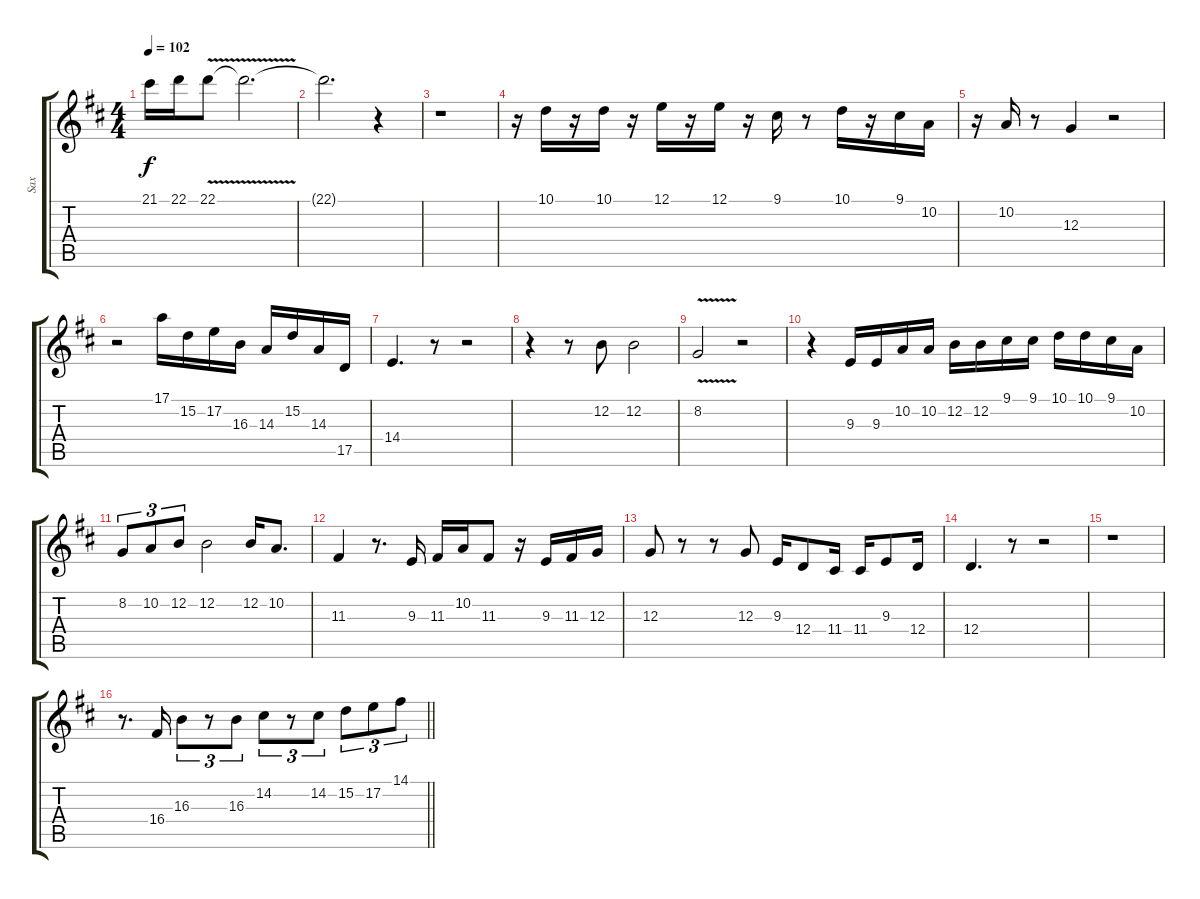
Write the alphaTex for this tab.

\track ("Sax" "Sax") {instrument tenorsax}
\staff {score tabs}
\tuning (E4 B3 G3 D3 A2 E2) {hide}
\ts (4 4)
\tempo 102
\clef g2
\ks d
21.1.16{dy f} 22.1.16 22.1{v}.8 22.1{t}.2{d} |
22.1{t}.2{d} r.4 |
r.1 |
r.16 10.1.16 r.16 10.1.16 r.16 12.1.16 r.16 12.1.16 r.16 9.1.16 r.8 10.1.16 r.16 9.1.16 10.2.16 |
r.16 10.2.16 r.8 12.3.4 r.2 |
r.2 17.1.16 15.2.16 17.2.16 16.3.16 14.3.16 15.2.16 14.3.16 17.5.16 |
14.4.4{d} r.8 r.2 |
r.4 r.8 12.2.8 12.2.2 |
8.2{v}.2 r.2 |
r.4 9.3.16 9.3.16 10.2.16 10.2.16 12.2.16 12.2.16 9.1.16 9.1.16 10.1.16 10.1.16 9.1.16 10.2.16 |
8.2.8{tu (3 2)} 10.2.8{tu (3 2)} 12.2.8{tu (3 2)} 12.2.2 12.2.16 10.2.8{d} |
11.3.4 r.8{d} 9.3.16 11.3.16 10.2.16 11.3.8 r.16 9.3.16 11.3.16 12.3.16 |
12.3.8 r.8 r.8 12.3.8 9.3.16 12.4.8 11.4.16 11.4.16 9.3.8 12.4.16 |
12.4.4{d} r.8 r.2 |
r.1 |
\barLineRight lightlight
r.8{d} 16.4.16 16.3.8{tu (3 2)} r.8{tu (3 2)} 16.3.8{tu (3 2)} 14.2.8{tu (3 2)} r.8{tu (3 2)} 14.2.8{tu (3 2)} 15.2.8{tu (3 2)} 17.2.8{tu (3 2)} 14.1.8{tu (3 2)}
